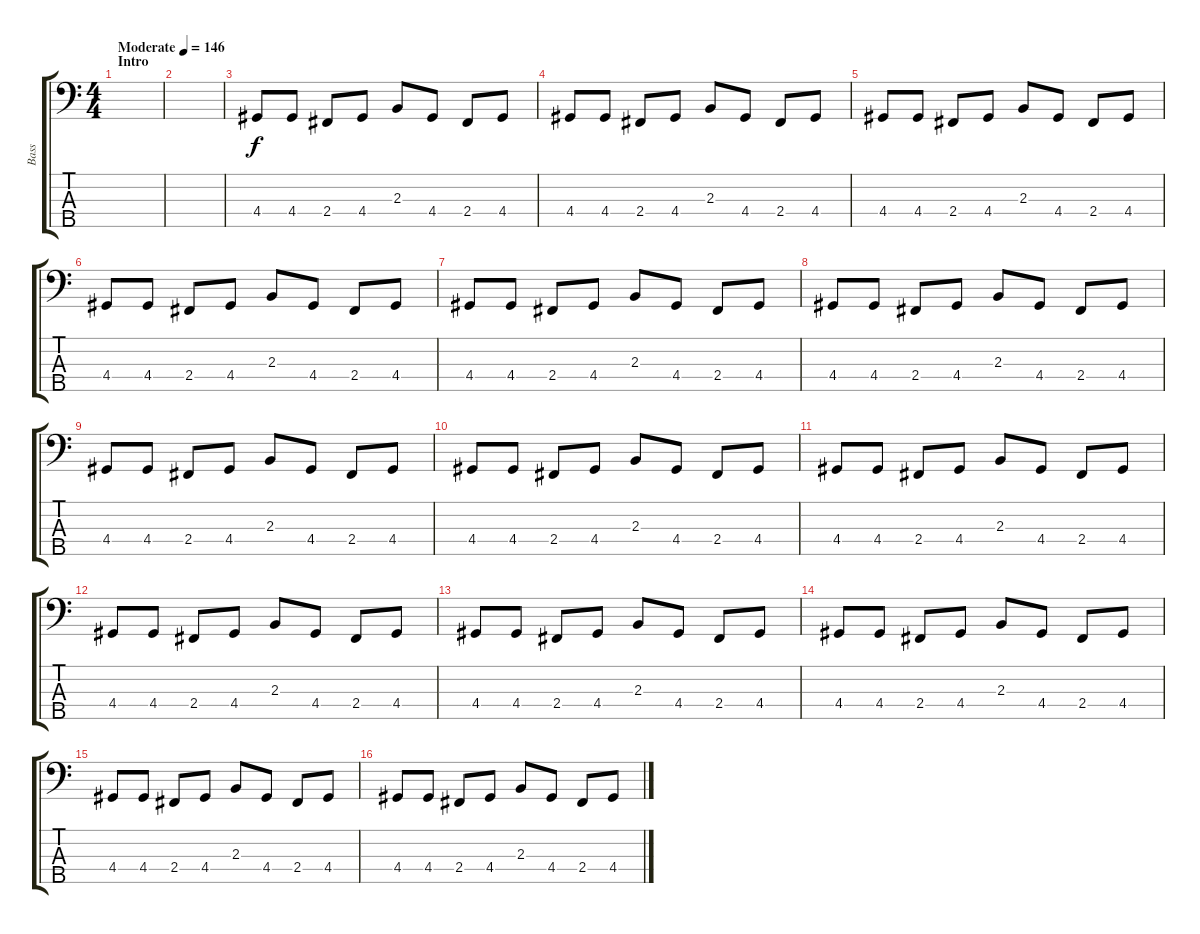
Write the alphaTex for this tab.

\track ("Bass" "Bass") {instrument electricbasspick}
\staff {score tabs}
\tuning (G2 D2 A1 E1 B0) {hide}
\ts (4 4)
\section ("" "Intro")
\tempo (146 "Moderate")
\clef f4
\ks c
|
|
4.4.8 4.4.8 2.4.8 4.4.8 2.3.8 4.4.8 2.4.8 4.4.8 |
4.4.8 4.4.8 2.4.8 4.4.8 2.3.8 4.4.8 2.4.8 4.4.8 |
4.4.8 4.4.8 2.4.8 4.4.8 2.3.8 4.4.8 2.4.8 4.4.8 |
4.4.8 4.4.8 2.4.8 4.4.8 2.3.8 4.4.8 2.4.8 4.4.8 |
4.4.8 4.4.8 2.4.8 4.4.8 2.3.8 4.4.8 2.4.8 4.4.8 |
4.4.8 4.4.8 2.4.8 4.4.8 2.3.8 4.4.8 2.4.8 4.4.8 |
4.4.8 4.4.8 2.4.8 4.4.8 2.3.8 4.4.8 2.4.8 4.4.8 |
4.4.8 4.4.8 2.4.8 4.4.8 2.3.8 4.4.8 2.4.8 4.4.8 |
4.4.8 4.4.8 2.4.8 4.4.8 2.3.8 4.4.8 2.4.8 4.4.8 |
4.4.8 4.4.8 2.4.8 4.4.8 2.3.8 4.4.8 2.4.8 4.4.8 |
4.4.8 4.4.8 2.4.8 4.4.8 2.3.8 4.4.8 2.4.8 4.4.8 |
4.4.8 4.4.8 2.4.8 4.4.8 2.3.8 4.4.8 2.4.8 4.4.8 |
4.4.8 4.4.8 2.4.8 4.4.8 2.3.8 4.4.8 2.4.8 4.4.8 |
4.4.8 4.4.8 2.4.8 4.4.8 2.3.8 4.4.8 2.4.8 4.4.8
